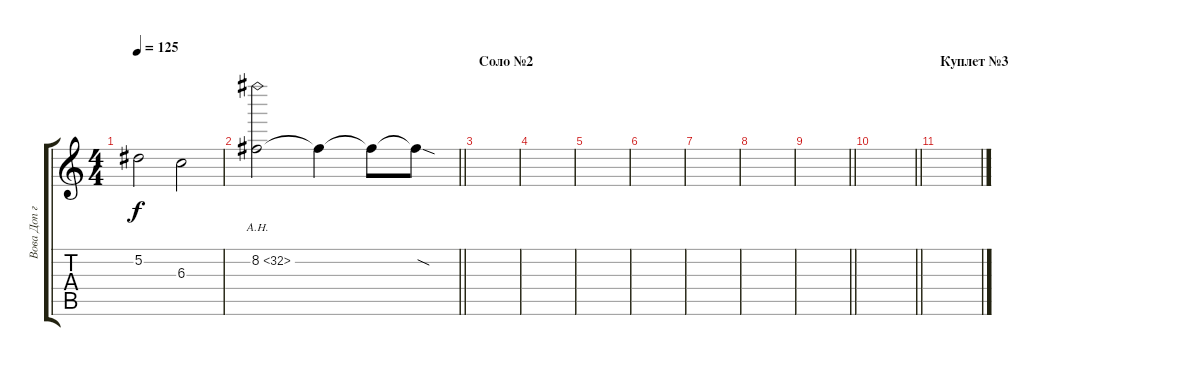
\track ("Вова Доп гитара (Соло)" "Вова Доп г") {instrument distortionguitar}
\staff {score tabs}
\tuning (Eb4 Bb3 Gb3 Db3 Ab2 Eb2) {hide}
\ts (4 4)
\tempo 125
\clef g2
\ks c
5.2.2{dy f} 6.3.2 |
\barLineRight lightlight
8.2{ah 24}.2 8.2{t}.4 8.2{t}.8 8.2{sod t}.8 |
\section ("" "Соло №2")
|
|
|
|
|
|
\barLineRight lightlight
|
\barLineRight lightlight
|
\section ("" "Куплет №3")
